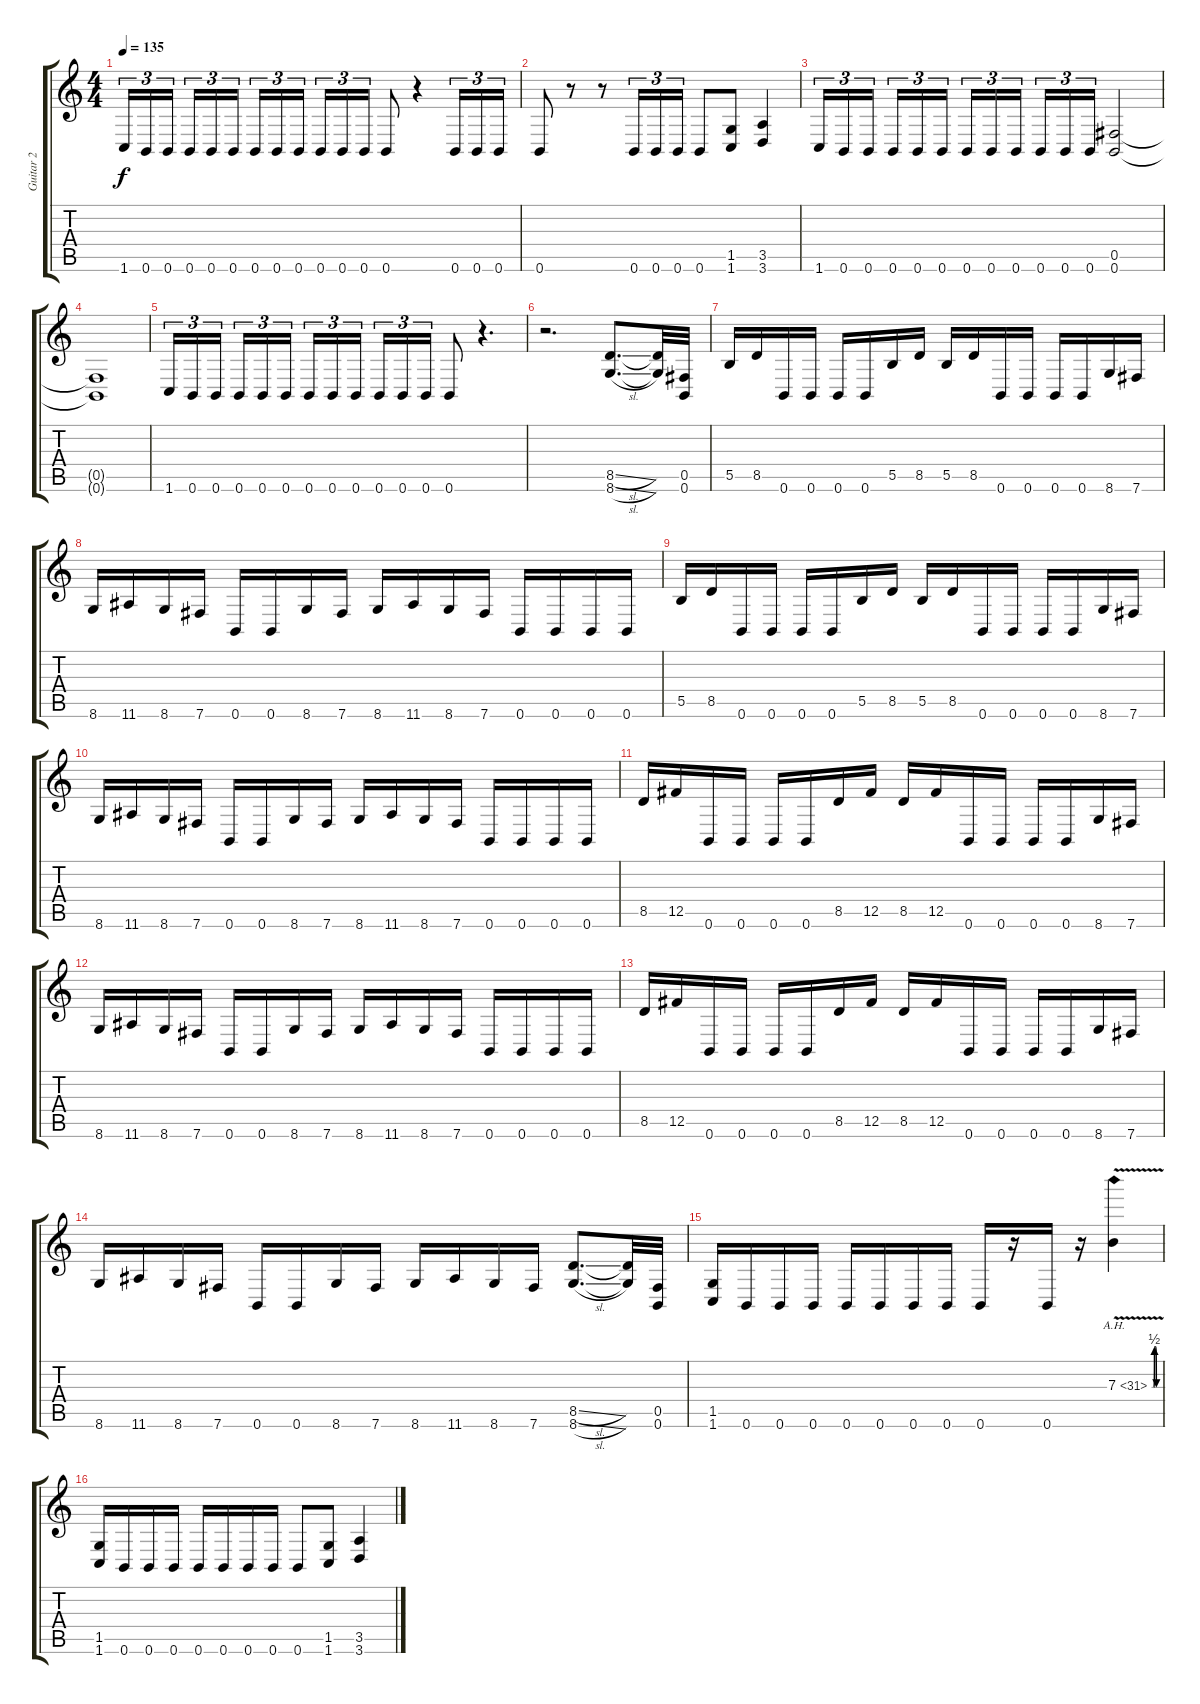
\track ("Guitar 2" "Guitar 2") {instrument distortionguitar}
\staff {score tabs}
\tuning (Db4 Ab3 E3 B2 Gb2 B1) {hide}
\ts (4 4)
\tempo 135
\clef g2
\ks c
1.6.16{tu (3 2) dy f} 0.6.16{tu (3 2)} 0.6.16{tu (3 2) beam splitsecondary} 0.6.16{tu (3 2)} 0.6.16{tu (3 2)} 0.6.16{tu (3 2)} 0.6.16{tu (3 2)} 0.6.16{tu (3 2)} 0.6.16{tu (3 2) beam splitsecondary} 0.6.16{tu (3 2)} 0.6.16{tu (3 2)} 0.6.16{tu (3 2)} 0.6.8 r.4 0.6.16{tu (3 2)} 0.6.16{tu (3 2)} 0.6.16{tu (3 2)} |
0.6.8 r.8 r.8 0.6.16{tu (3 2)} 0.6.16{tu (3 2)} 0.6.16{tu (3 2)} 0.6.8 (1.5 1.6).8 (3.5 3.6).4 |
1.6.16{tu (3 2)} 0.6.16{tu (3 2)} 0.6.16{tu (3 2) beam splitsecondary} 0.6.16{tu (3 2)} 0.6.16{tu (3 2)} 0.6.16{tu (3 2)} 0.6.16{tu (3 2)} 0.6.16{tu (3 2)} 0.6.16{tu (3 2) beam splitsecondary} 0.6.16{tu (3 2)} 0.6.16{tu (3 2)} 0.6.16{tu (3 2)} (0.5 0.6).2 |
(0.5{t} 0.6{t}).1 |
1.6.16{tu (3 2)} 0.6.16{tu (3 2)} 0.6.16{tu (3 2) beam splitsecondary} 0.6.16{tu (3 2)} 0.6.16{tu (3 2)} 0.6.16{tu (3 2)} 0.6.16{tu (3 2)} 0.6.16{tu (3 2)} 0.6.16{tu (3 2) beam splitsecondary} 0.6.16{tu (3 2)} 0.6.16{tu (3 2)} 0.6.16{tu (3 2)} 0.6.8 r.4{d} |
r.2{d} (8.5{sl} 8.6{sl}).8{d} (8.5{t} 8.6{t}).32 (0.5 0.6).32 |
5.5.16 8.5.16 0.6.16 0.6.16 0.6.16 0.6.16 5.5.16 8.5.16 5.5.16 8.5.16 0.6.16 0.6.16 0.6.16 0.6.16 8.6.16 7.6.16 |
8.6.16 11.6.16 8.6.16 7.6.16 0.6.16 0.6.16 8.6.16 7.6.16 8.6.16 11.6.16 8.6.16 7.6.16 0.6.16 0.6.16 0.6.16 0.6.16 |
5.5.16 8.5.16 0.6.16 0.6.16 0.6.16 0.6.16 5.5.16 8.5.16 5.5.16 8.5.16 0.6.16 0.6.16 0.6.16 0.6.16 8.6.16 7.6.16 |
8.6.16 11.6.16 8.6.16 7.6.16 0.6.16 0.6.16 8.6.16 7.6.16 8.6.16 11.6.16 8.6.16 7.6.16 0.6.16 0.6.16 0.6.16 0.6.16 |
8.5.16 12.5.16 0.6.16 0.6.16 0.6.16 0.6.16 8.5.16 12.5.16 8.5.16 12.5.16 0.6.16 0.6.16 0.6.16 0.6.16 8.6.16 7.6.16 |
8.6.16 11.6.16 8.6.16 7.6.16 0.6.16 0.6.16 8.6.16 7.6.16 8.6.16 11.6.16 8.6.16 7.6.16 0.6.16 0.6.16 0.6.16 0.6.16 |
8.5.16 12.5.16 0.6.16 0.6.16 0.6.16 0.6.16 8.5.16 12.5.16 8.5.16 12.5.16 0.6.16 0.6.16 0.6.16 0.6.16 8.6.16 7.6.16 |
8.6.16 11.6.16 8.6.16 7.6.16 0.6.16 0.6.16 8.6.16 7.6.16 8.6.16 11.6.16 8.6.16 7.6.16 (8.5{sl} 8.6{sl}).8{d} (8.5{t} 8.6{t}).32 (0.5 0.6).32 |
(1.5 1.6).16 0.6.16 0.6.16 0.6.16 0.6.16 0.6.16 0.6.16 0.6.16 0.6.16 r.16 0.6.16 r.16 7.3{be (custom 0 0 15 0 20 2 30 2 36 0 45 0 60 0) ah 24 v}.4 |
(1.5 1.6).16 0.6.16 0.6.16 0.6.16 0.6.16 0.6.16 0.6.16 0.6.16 0.6.8 (1.5 1.6).8 (3.5 3.6).4
